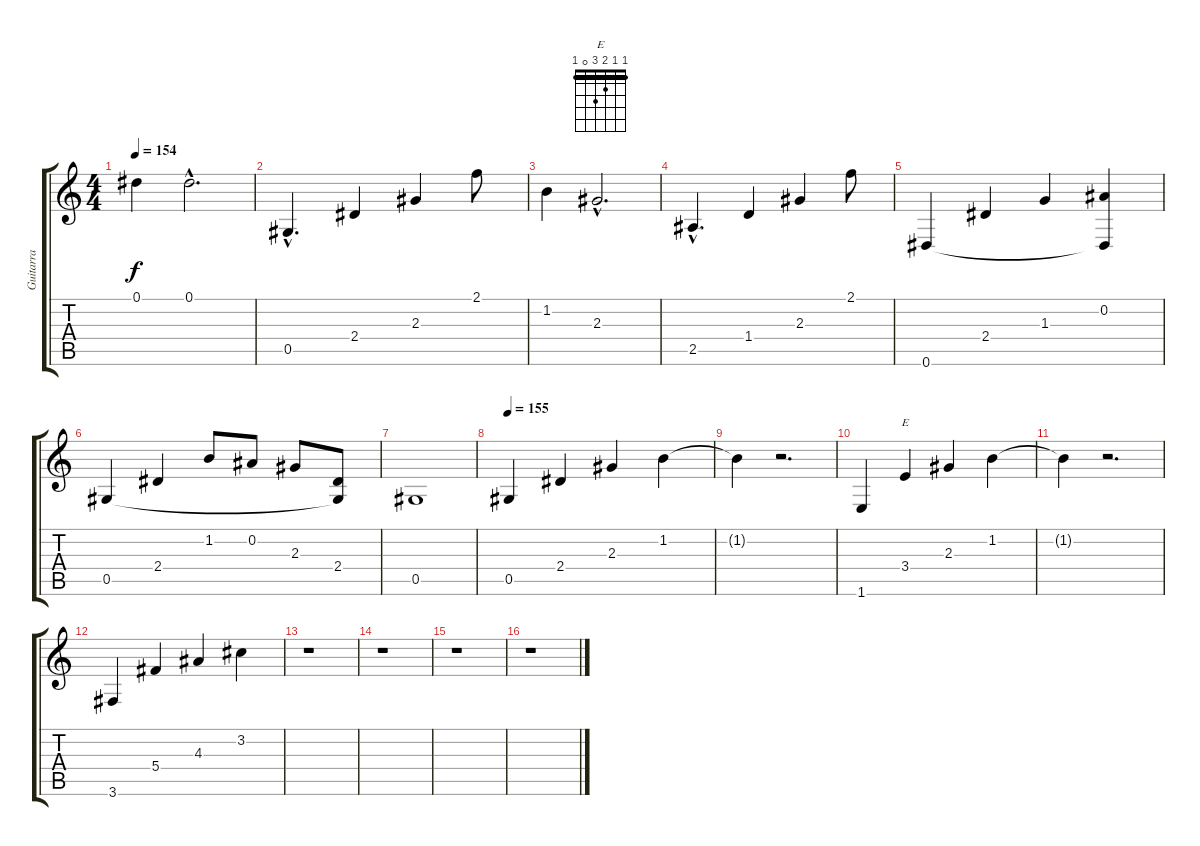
\track ("Guitarra" "Guitarra") {instrument acousticguitarsteel}
\staff {score tabs}
\tuning (Eb4 Bb3 Gb3 Db3 Ab2 Eb2) {hide}
\chord ("E" 1 1 2 3 0 1) {barre 1}
\ts (4 4)
\tempo 154
\clef g2
\ks c
0.1.4{dy f} 0.1{hac}.2{d} |
0.5{hac}.4{d} 2.4.4 2.3.4 2.1.8 |
1.2.4 2.3{hac}.2{d} |
2.5{hac}.4{d} 1.4.4 2.3.4 2.1.8 |
0.6.4 2.4.4 1.3.4 (0.2 0.6{t}).4 |
0.5.4 2.4.4 1.2.8 0.2.8 2.3.8 (2.4 0.5{t}).8 |
0.5.1 |
\tempo 155
0.5.4 2.4.4 2.3.4 1.2.4 |
1.2{t}.4 r.2{d} |
1.6.4 3.4.4{ch "E"} 2.3.4 1.2.4 |
1.2{t}.4 r.2{d} |
3.6.4 5.4.4 4.3.4 3.2.4 |
r.1 |
r.1 |
r.1 |
r.1
